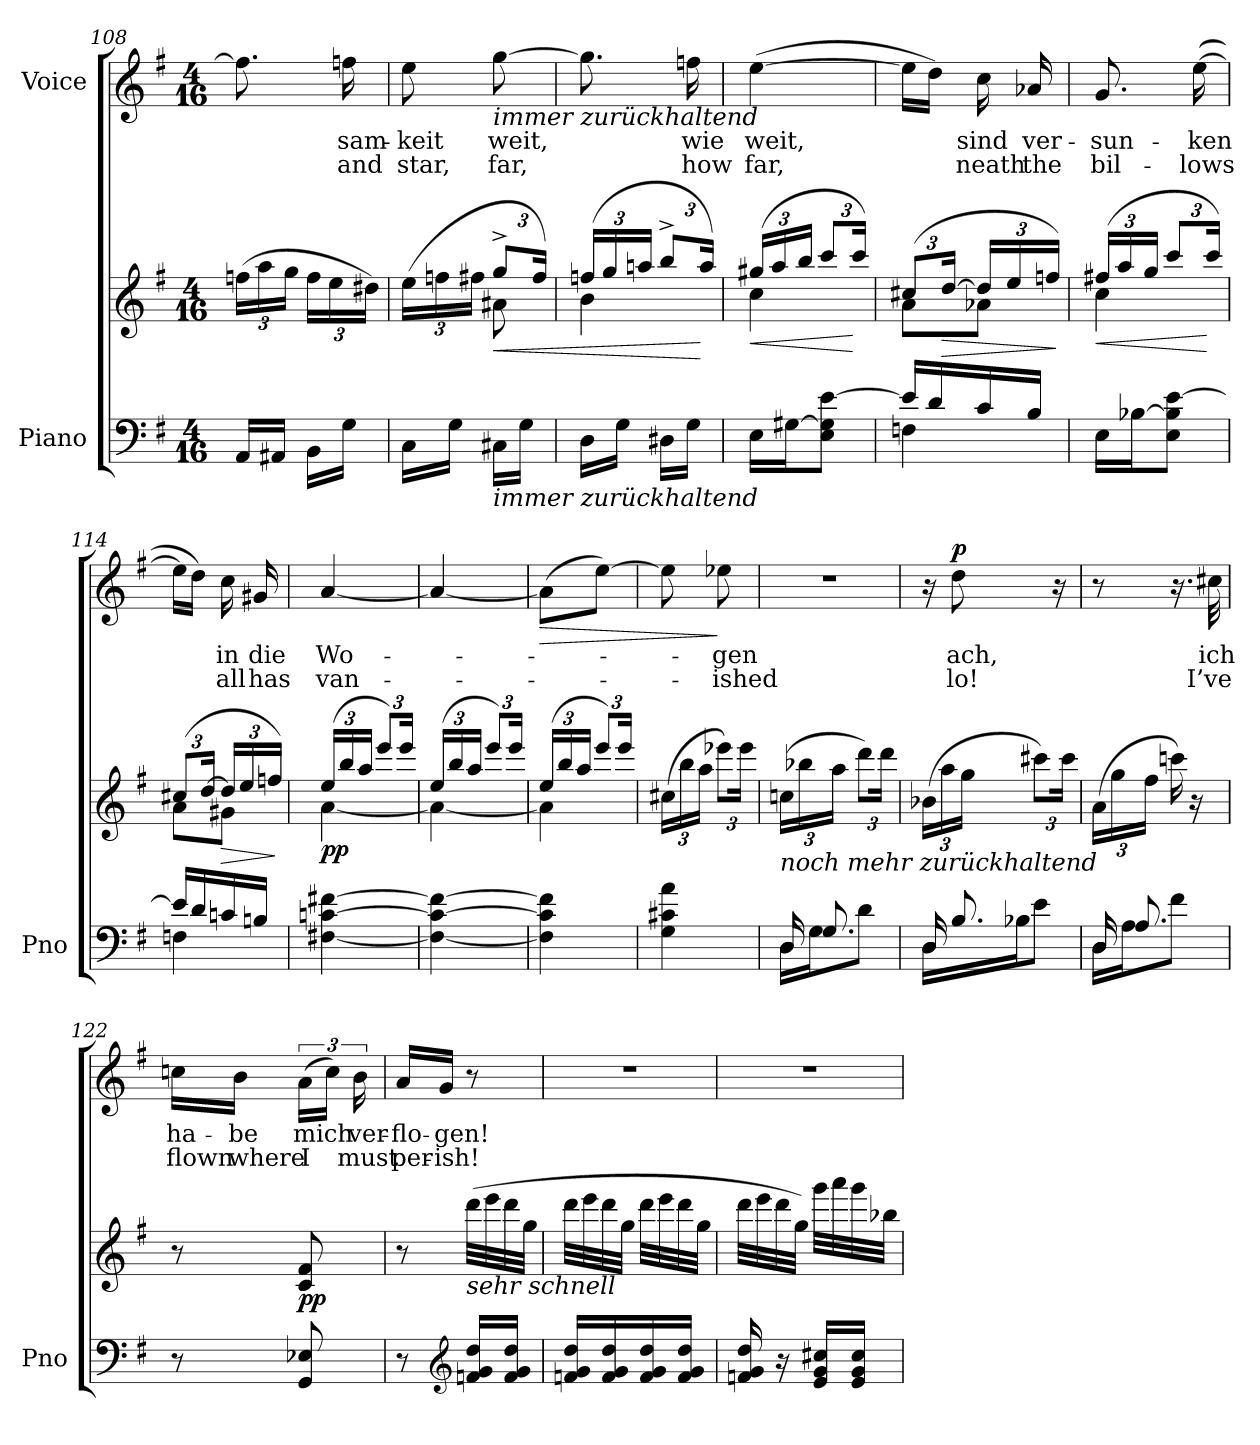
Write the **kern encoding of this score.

**kern	**kern	**dynam	**kern	**text	**text	**dynam
*part2	*part2	*part2	*part1	*part1	*part1	*part1
*staff3	*staff2	*staff2/3	*staff1	*staff1	*staff1	*staff1
*I"Piano	*	*	*I"Voice	*	*	*
*I'Pno	*	*	*	*	*	*
*clefF4	*clefG2	*	*clefG2	*	*	*
*k[f#]	*k[f#]	*	*k[f#]	*	*	*
*M4/16	*M4/16	*	*M4/16	*	*	*
*	*Xbrackettup	*	*	*	*	*
=108	=108	=108	=108	=108	=108	=108
16AA/LL	(24ffn\LL	.	8.ff\]	.	.	.
.	24aa\	.	.	.	.	.
16AA#X/JJ	.	.	.	.	.	.
.	24gg\JJ	.	.	.	.	.
16BB\LL	24ff\LL	.	.	.	.	.
.	24ee\	.	.	.	.	.
!	!	!	!	!LO:LY:b	!LO:LY:b	!
16G\JJ	.	.	16ffn\	-sam-	and	.
.	24dd#X\JJ)	.	.	.	.	.
=109	=109	=109	=109	=109	=109	=109
*	*^	*	*	*	*	*
!	!	!	!	!	!LO:LY:b	!LO:LY:b	!
16C\LL	(24ee\LL	8ryy	.	8ee\	-keit	star,	.
.	24ffn\	.	.	.	.	.	.
16G\JJ	.	.	.	.	.	.	.
.	24ff#X\JJ	.	.	.	.	.	.
!	!	!	!	!LO:TX:b:i:t=immer zurückhaltend	!	!	!
!LO:TX:b:i:t=immer zurückhaltend	!	!	!	!	!	!	!
!	!	!	!LO:HP:b	!	!LO:LY:b	!LO:LY:b	!
16C#X\LL	12gg^/L	8a#X\	<	[8gg\	weit,	far,	.
16G\JJ	.	.	.	.	.	.	.
.	24ff#/Jk)	.	.	.	.	.	.
=110	=110	=110	=110	=110	=110	=110	=110
16D\LL	(24ffn/LL	4b\	.	8.gg\]	.	.	.
.	24gg/	.	.	.	.	.	.
16G\JJ	.	.	.	.	.	.	.
.	24aan/JJ	.	.	.	.	.	.
16D#X\LL	12bb^/L	.	.	.	.	.	.
!	!	!	!	!	!LO:LY:b	!LO:LY:b	!
16G\JJ	.	.	.	16ffn\	wie	how	.
.	24aa/Jk)	.	[	.	.	.	.
!!LO:LB:g=z
=111	=111	=111	=111	=111	=111	=111	=111
!	!	!	!LO:HP:b	!	!LO:LY:b	!LO:LY:b	!
16E\LL	(24gg#X/LL	4cc\	<	([4ee\	weit,	far,	.
.	24aa/	.	.	.	.	.	.
[>16G#X\J	.	.	.	.	.	.	.
.	24bb/JJ	.	.	.	.	.	.
8E\ 8G#\] [>8e\J	12ccc/L	.	.	.	.	.	.
.	24ccc/Jk)	.	[	.	.	.	.
=112	=112	=112	=112	=112	=112	=112	=112
*^	*	*	*	*	*	*	*
16e/LL]	4Fn\	(12cc#X/L	8a\L	.	16ee\LL]	.	.	.
16d/	.	.	.	.	16dd\JJ)	.	.	.
!	!	!	!	!LO:HP:b	!	!	!	!
.	.	[24dd/Jk	.	>	.	.	.	.
!	!	!	!	!	!	!LO:LY:b	!LO:LY:b	!
16c/	.	24dd/LL]	8a-X\J	.	16cc\	sind	neath	.
.	.	24ee/	.	.	.	.	.	.
!	!	!	!	!	!	!LO:LY:b	!LO:LY:b	!
16B/JJ	.	.	.	.	16a-X/	ver-	the	.
.	.	24ffn/JJ)	.	.	.	.	.	.
*v	*v	*	*	*	*	*	*	*
*	*v	*v	*	*	*	*	*
.	.	]	.	.	.	.
=113	=113	=113	=113	=113	=113	=113
!	!	!LO:HP:b	!	!LO:LY:b	!LO:LY:b	!
*	*^	*	*	*	*	*
16E\LL	(24ff#X/LL	4cc\	<	8.g/	-sun-	bil-	.
.	24aa/	.	.	.	.	.	.
[16B-X\J	.	.	.	.	.	.	.
.	24gg/JJ	.	.	.	.	.	.
8E\ 8B-\] [>8e\J	12ccc/L	.	.	.	.	.	.
!	!	!	!	!	!LO:LY:b	!LO:LY:b	!
.	.	.	.	([16ee\	-ken	-lows	.
.	24ccc/Jk)	.	[	.	.	.	.
=114	=114	=114	=114	=114	=114	=114	=114
*^	*	*	*	*	*	*	*
16e/LL]	4Fn\	(12cc#X/L	8a\L	.	16ee\LL]	.	.	.
16d/	.	.	.	.	16dd\JJ)	.	.	.
.	.	[24dd/Jk	.	.	.	.	.	.
!	!	!	!	!LO:HP:b	!	!LO:LY:b	!LO:LY:b	!
16cn/	.	24dd/LL]	8g#X\J	>	16cc\	in	all	.
.	.	24ee/	.	.	.	.	.	.
!	!	!	!	!	!	!LO:LY:b	!LO:LY:b	!
16Bn/JJ	.	.	.	.	16g#X/	die	has	.
.	.	24ffn/JJ)	.	.	.	.	.	.
*v	*v	*	*	*	*	*	*	*
*	*v	*v	*	*	*	*	*
.	.	]	.	.	.	.
=115	=115	=115	=115	=115	=115	=115
*	*^	*	*	*	*	*
!	!	!	!LO:DY:b	!	!LO:LY:b	!LO:LY:b	!
[4F#X\ [4cn\ [4f#X\	(24ee/LL	[4a\	pp	[4a/	Wo-	van-	.
.	24bb/	.	.	.	.	.	.
.	24aa/JJ	.	.	.	.	.	.
.	12eee/L)	.	.	.	.	.	.
.	24eee/Jk	.	.	.	.	.	.
!!LO:PB:g=z
=116	=116	=116	=116	=116	=116	=116	=116
4F#\_ 4c\_ 4f#\_	(24ee/LL	4a\_	.	4a/_	.	.	.
.	24bb/	.	.	.	.	.	.
.	24aa/JJ	.	.	.	.	.	.
.	12eee/L)	.	.	.	.	.	.
.	24eee/Jk	.	.	.	.	.	.
=117	=117	=117	=117	=117	=117	=117	=117
!	!	!	!	!	!	!	!LO:HP:b
4F#\] 4c\] 4f#\]	(24ee/LL	4a\]	.	(8a\L]	.	.	>
.	24bb/	.	.	.	.	.	.
.	24aa/JJ	.	.	.	.	.	.
.	12eee/L)	.	.	[8ee\J)	.	.	.
.	24eee/Jk	.	.	.	.	.	.
*	*v	*v	*	*	*	*	*
=118	=118	=118	=118	=118	=118	=118
4G\ 4c#X\ 4a\	(24cc#X\LL	.	8ee\]	.	.	.
.	24bb\	.	.	.	.	.
.	24aa\JJ	.	.	.	.	.
!	!	!	!	!LO:LY:b	!LO:LY:b	!
.	12eee-X\L)	.	8ee-X\	-gen	-ished	]
.	24eee-\Jk	.	.	.	.	.
=119	=119	=119	=119	=119	=119	=119
*^	*	*	*	*	*	*
!	!	!LO:TX:b:i:t=noch mehr zurückhaltend	!	!	!	!	!
16D/	16D\LL	(24ccn\LL	.	4r	.	.	.
.	.	24bb-X\	.	.	.	.	.
8.G/	16G\J	.	.	.	.	.	.
.	.	24aa\JJ	.	.	.	.	.
.	8d\J	12ddd\L)	.	.	.	.	.
.	.	24ddd\Jk	.	.	.	.	.
=120	=120	=120	=120	=120	=120	=120	=120
16D/	16D\LL	(24b-X\LL	.	16r	.	.	.
.	.	24aa\	.	.	.	.	.
!	!	!	!	!	!LO:LY:b	!LO:LY:b	!LO:DY:a
8.B/	16B-X\J	.	.	8dd\	ach,	lo!	p
.	.	24gg\JJ	.	.	.	.	.
.	8e\J	12ccc#X\L)	.	.	.	.	.
.	.	.	.	16r	.	.	.
.	.	24ccc#\Jk	.	.	.	.	.
=121	=121	=121	=121	=121	=121	=121	=121
16D/	16D\LL	(24a\LL	.	8r	.	.	.
.	.	24gg\	.	.	.	.	.
8.A/	16A\J	.	.	.	.	.	.
.	.	24ff#\JJ	.	.	.	.	.
.	8f#\J	16cccn\)	.	16.r	.	.	.
.	.	16r	.	.	.	.	.
!	!	!	!	!	!LO:LY:b	!LO:LY:b	!
.	.	.	.	32cc#X\	ich	I’ve	.
*v	*v	*	*	*	*	*	*
!!LO:LB:g=z
=122	=122	=122	=122	=122	=122	=122
!	!	!	!	!LO:LY:b	!LO:LY:b	!
8r	8r	.	16ccn\LL	ha-	flown	.
!	!	!	!	!LO:LY:b	!LO:LY:b	!
.	.	.	16b\JJ	-be	where	.
!	!	!LO:DY:b	!	!LO:LY:b	!LO:LY:b	!
8GG/ 8E-X/	8c/ 8f#/	pp	(24a\LL	mich	I	.
.	.	.	24cc\JJ)	.	.	.
!	!	!	!	!LO:LY:b	!LO:LY:b	!
.	.	.	24b\	ver-	must	.
=123	=123	=123	=123	=123	=123	=123
!	!	!LO:DY:b	!	!LO:LY:b	!LO:LY:b	!
!	!	!LO:DY:n=1:b	!	!	!	!
8r	8r	other-dynamics pp	16a/LL	-flo-	per-	.
!	!	!	!	!LO:LY:b	!LO:LY:b	!
.	.	.	16g/JJ	-gen!	-ish!	.
*clefG2	*	*	*	*	*	*
!	!LO:TX:b:i:t=sehr schnell	!	!	!	!	!
16fn/ 16g/ 16dd/LL	(32ddd\LLL	.	8r	.	.	.
.	32eee\	.	.	.	.	.
16f/ 16g/ 16dd/JJ	32ddd\	.	.	.	.	.
.	32gg\JJJ	.	.	.	.	.
=124	=124	=124	=124	=124	=124	=124
16fn/ 16g/ 16dd/LL	32ddd\LLL	.	4r	.	.	.
.	32eee\	.	.	.	.	.
16f/ 16g/ 16dd/	32ddd\	.	.	.	.	.
.	32gg\JJJ	.	.	.	.	.
16f/ 16g/ 16dd/	32ddd\LLL	.	.	.	.	.
.	32eee\	.	.	.	.	.
16f/ 16g/ 16dd/JJ	32ddd\	.	.	.	.	.
.	32gg\JJJ	.	.	.	.	.
=125	=125	=125	=125	=125	=125	=125
16fn/ 16g/ 16dd/	32ddd\LLL	.	4r	.	.	.
.	32eee\	.	.	.	.	.
16r	32ddd\	.	.	.	.	.
.	32gg\JJJ)	.	.	.	.	.
16e/ 16g/ 16cc#X/LL	32ggg\LLL	.	.	.	.	.
.	32aaa\	.	.	.	.	.
16e/ 16g/ 16cc#/JJ	32ggg\	.	.	.	.	.
.	32bb-X\JJJ	.	.	.	.	.
=	=	=	=	=	=	=
*-	*-	*-	*-	*-	*-	*-
